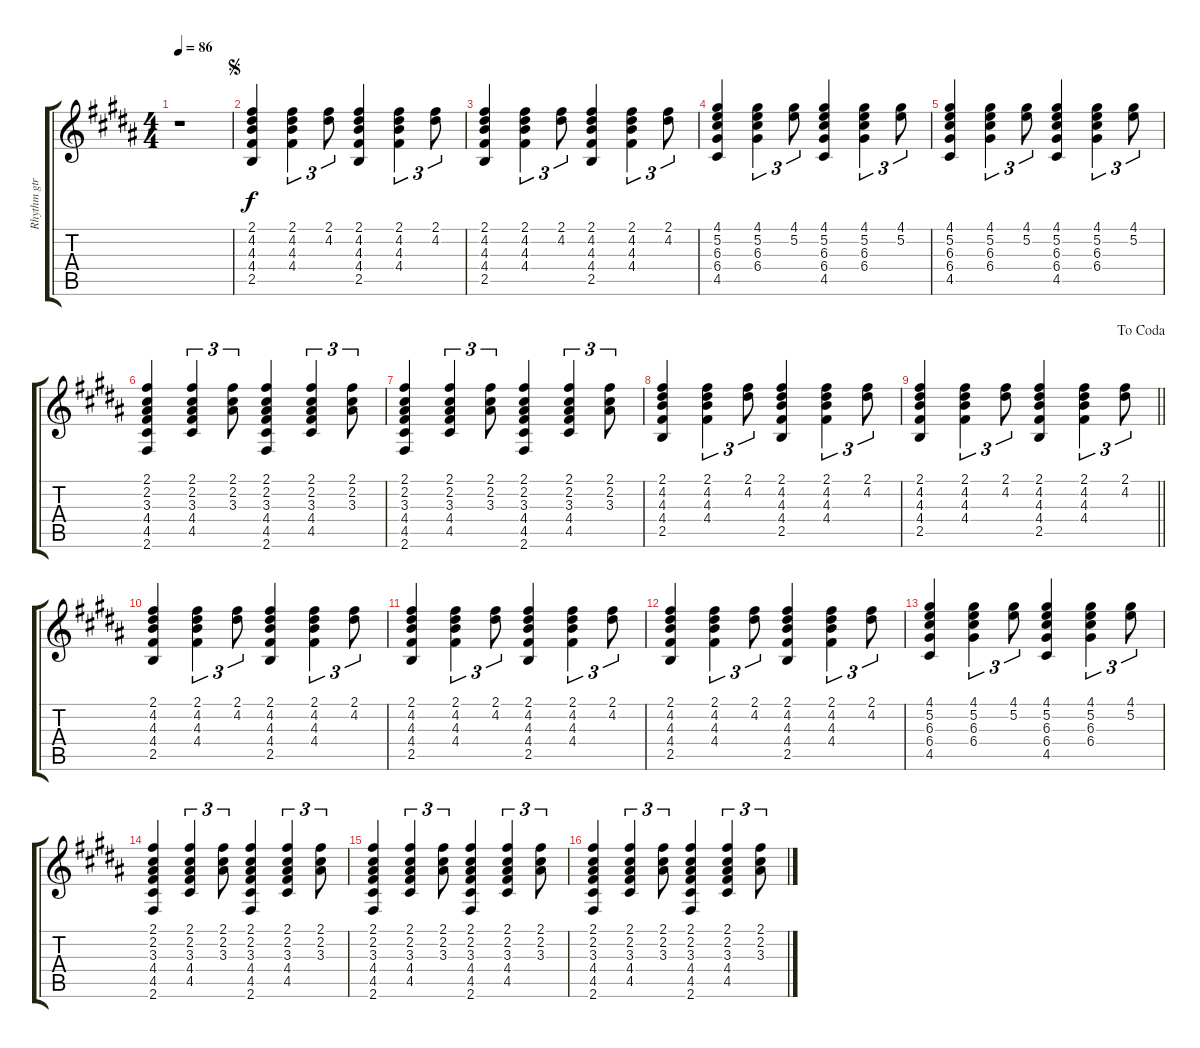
\track ("Rhythm gtr" "Rhythm gtr") {instrument acousticguitarnylon}
\staff {score tabs}
\tuning (E4 B3 G3 D3 A2 E2) {hide}
\ts (4 4)
\tempo 86
\clef g2
\ks b
r.1{dy f instrument acousticguitarnylon} |
\jump segno
\ks g#minor
(2.1 4.2 4.3 4.4 2.5).4 (2.1 4.2 4.3 4.4).4{tu (3 2)} (2.1 4.2).8{tu (3 2)} (2.1 4.2 4.3 4.4 2.5).4 (2.1 4.2 4.3 4.4).4{tu (3 2)} (2.1 4.2).8{tu (3 2)} |
(2.1 4.2 4.3 4.4 2.5).4 (2.1 4.2 4.3 4.4).4{tu (3 2)} (2.1 4.2).8{tu (3 2)} (2.1 4.2 4.3 4.4 2.5).4 (2.1 4.2 4.3 4.4).4{tu (3 2)} (2.1 4.2).8{tu (3 2)} |
(4.1 5.2 6.3 6.4 4.5).4 (4.1 5.2 6.3 6.4).4{tu (3 2)} (4.1 5.2).8{tu (3 2)} (4.1 5.2 6.3 6.4 4.5).4 (4.1 5.2 6.3 6.4).4{tu (3 2)} (4.1 5.2).8{tu (3 2)} |
\ks b
(4.1 5.2 6.3 6.4 4.5).4 (4.1 5.2 6.3 6.4).4{tu (3 2)} (4.1 5.2).8{tu (3 2)} (4.1 5.2 6.3 6.4 4.5).4 (4.1 5.2 6.3 6.4).4{tu (3 2)} (4.1 5.2).8{tu (3 2)} |
\ks g#minor
(2.1 2.2 3.3 4.4 4.5 2.6).4 (2.1 2.2 3.3 4.4 4.5).4{tu (3 2)} (2.1 2.2 3.3).8{tu (3 2)} (2.1 2.2 3.3 4.4 4.5 2.6).4 (2.1 2.2 3.3 4.4 4.5).4{tu (3 2)} (2.1 2.2 3.3).8{tu (3 2)} |
(2.1 2.2 3.3 4.4 4.5 2.6).4 (2.1 2.2 3.3 4.4 4.5).4{tu (3 2)} (2.1 2.2 3.3).8{tu (3 2)} (2.1 2.2 3.3 4.4 4.5 2.6).4 (2.1 2.2 3.3 4.4 4.5).4{tu (3 2)} (2.1 2.2 3.3).8{tu (3 2)} |
(2.1 4.2 4.3 4.4 2.5).4 (2.1 4.2 4.3 4.4).4{tu (3 2)} (2.1 4.2).8{tu (3 2)} (2.1 4.2 4.3 4.4 2.5).4 (2.1 4.2 4.3 4.4).4{tu (3 2)} (2.1 4.2).8{tu (3 2)} |
\jump dacoda
\barLineRight lightlight
\ks b
(2.1 4.2 4.3 4.4 2.5).4 (2.1 4.2 4.3 4.4).4{tu (3 2)} (2.1 4.2).8{tu (3 2)} (2.1 4.2 4.3 4.4 2.5).4 (2.1 4.2 4.3 4.4).4{tu (3 2)} (2.1 4.2).8{tu (3 2)} |
\ks g#minor
(2.1 4.2 4.3 4.4 2.5).4 (2.1 4.2 4.3 4.4).4{tu (3 2)} (2.1 4.2).8{tu (3 2)} (2.1 4.2 4.3 4.4 2.5).4 (2.1 4.2 4.3 4.4).4{tu (3 2)} (2.1 4.2).8{tu (3 2)} |
(2.1 4.2 4.3 4.4 2.5).4 (2.1 4.2 4.3 4.4).4{tu (3 2)} (2.1 4.2).8{tu (3 2)} (2.1 4.2 4.3 4.4 2.5).4 (2.1 4.2 4.3 4.4).4{tu (3 2)} (2.1 4.2).8{tu (3 2)} |
(2.1 4.2 4.3 4.4 2.5).4 (2.1 4.2 4.3 4.4).4{tu (3 2)} (2.1 4.2).8{tu (3 2)} (2.1 4.2 4.3 4.4 2.5).4 (2.1 4.2 4.3 4.4).4{tu (3 2)} (2.1 4.2).8{tu (3 2)} |
\ks b
(4.1 5.2 6.3 6.4 4.5).4 (4.1 5.2 6.3 6.4).4{tu (3 2)} (4.1 5.2).8{tu (3 2)} (4.1 5.2 6.3 6.4 4.5).4 (4.1 5.2 6.3 6.4).4{tu (3 2)} (4.1 5.2).8{tu (3 2)} |
\ks g#minor
(2.1 2.2 3.3 4.4 4.5 2.6).4 (2.1 2.2 3.3 4.4 4.5).4{tu (3 2)} (2.1 2.2 3.3).8{tu (3 2)} (2.1 2.2 3.3 4.4 4.5 2.6).4 (2.1 2.2 3.3 4.4 4.5).4{tu (3 2)} (2.1 2.2 3.3).8{tu (3 2)} |
(2.1 2.2 3.3 4.4 4.5 2.6).4 (2.1 2.2 3.3 4.4 4.5).4{tu (3 2)} (2.1 2.2 3.3).8{tu (3 2)} (2.1 2.2 3.3 4.4 4.5 2.6).4 (2.1 2.2 3.3 4.4 4.5).4{tu (3 2)} (2.1 2.2 3.3).8{tu (3 2)} |
(2.1 2.2 3.3 4.4 4.5 2.6).4 (2.1 2.2 3.3 4.4 4.5).4{tu (3 2)} (2.1 2.2 3.3).8{tu (3 2)} (2.1 2.2 3.3 4.4 4.5 2.6).4 (2.1 2.2 3.3 4.4 4.5).4{tu (3 2)} (2.1 2.2 3.3).8{tu (3 2)}
